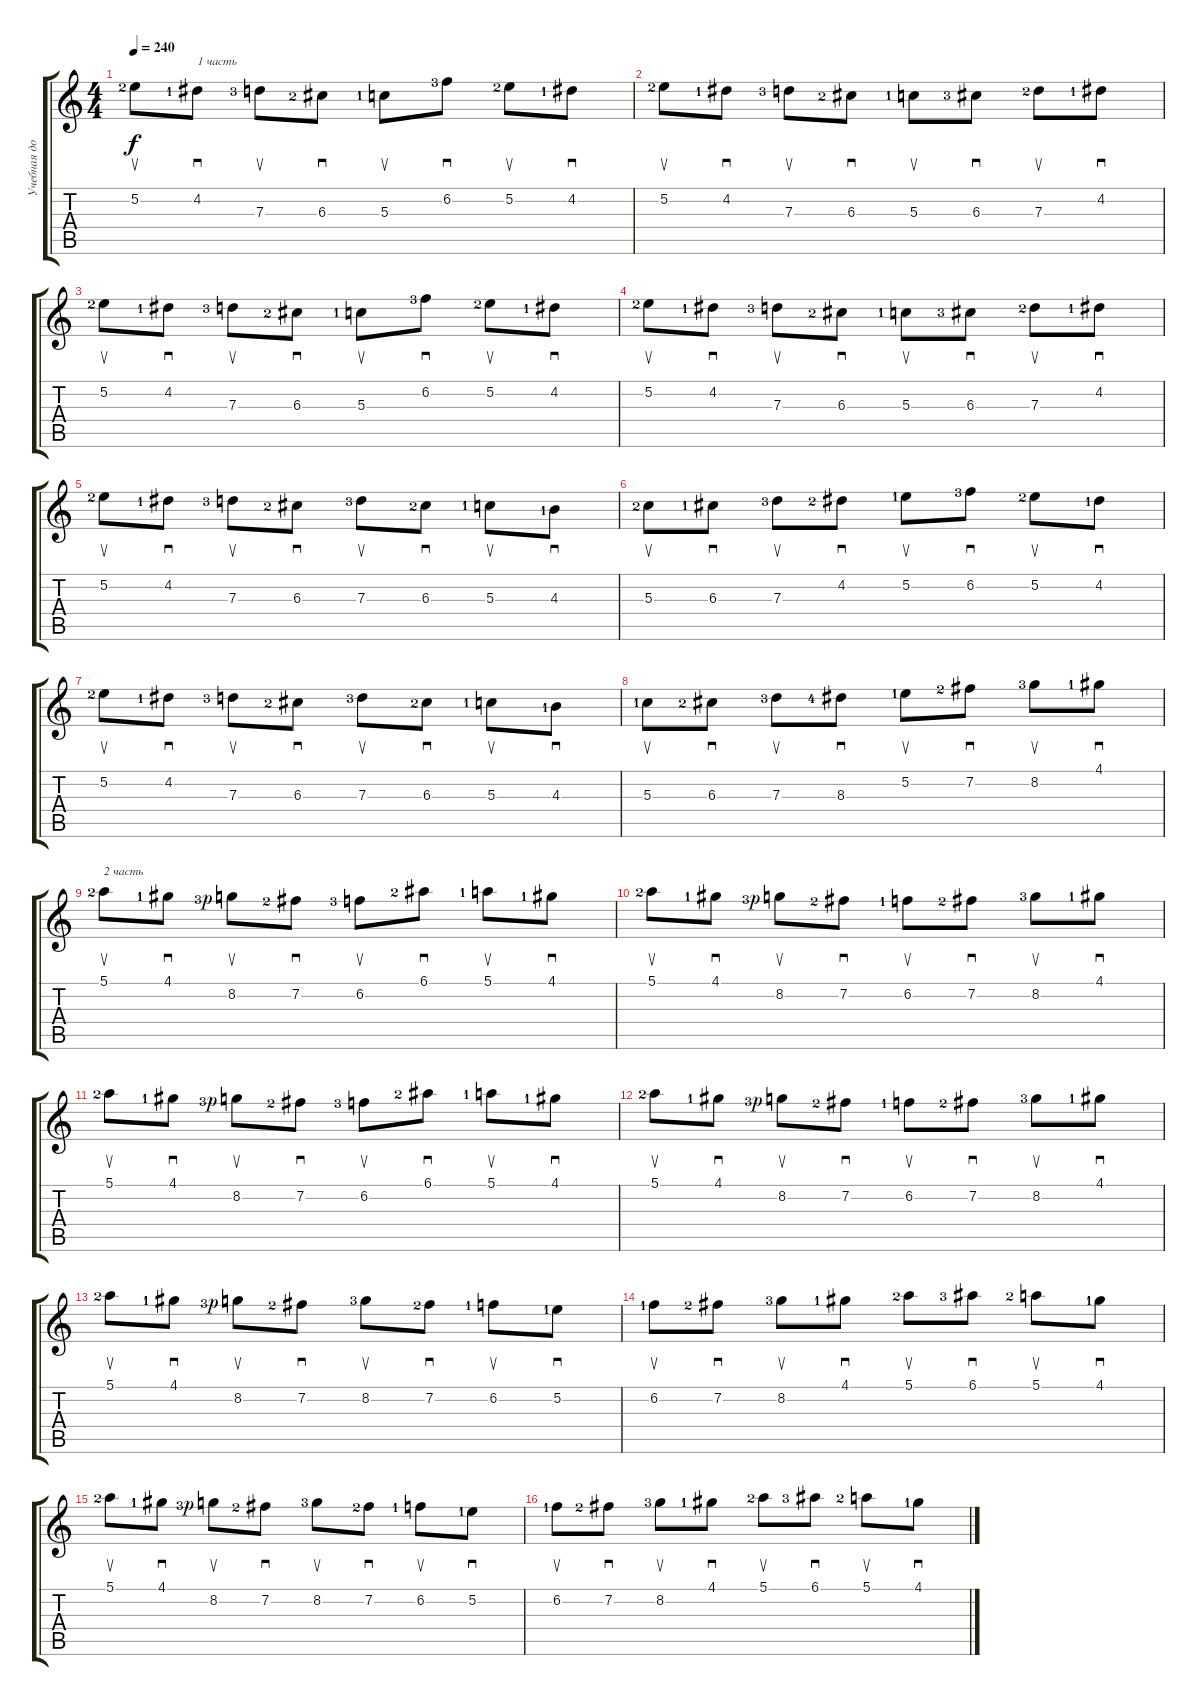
\track ("Учебная дорожка" "Учебная до") {instrument distortionguitar}
\staff {score tabs}
\tuning (E4 B3 G3 D3 A2 E2) {hide}
\ts (4 4)
\tempo 240
\clef g2
\ks c
5.2{lf 3}.8{su dy f instrument distortionguitar} 4.2{lf 2}.8{sd txt "1 часть"} 7.3{lf 4}.8{su} 6.3{lf 3}.8{sd} 5.3{lf 2}.8{su} 6.2{lf 4}.8{sd} 5.2{lf 3}.8{su} 4.2{lf 2}.8{sd} |
5.2{lf 3}.8{su} 4.2{lf 2}.8{sd} 7.3{lf 4}.8{su} 6.3{lf 3}.8{sd} 5.3{lf 2}.8{su} 6.3{lf 4}.8{sd} 7.3{lf 3}.8{su} 4.2{lf 2}.8{sd} |
5.2{lf 3}.8{su} 4.2{lf 2}.8{sd} 7.3{lf 4}.8{su} 6.3{lf 3}.8{sd} 5.3{lf 2}.8{su} 6.2{lf 4}.8{sd} 5.2{lf 3}.8{su} 4.2{lf 2}.8{sd} |
5.2{lf 3}.8{su} 4.2{lf 2}.8{sd} 7.3{lf 4}.8{su} 6.3{lf 3}.8{sd} 5.3{lf 2}.8{su} 6.3{lf 4}.8{sd} 7.3{lf 3}.8{su} 4.2{lf 2}.8{sd} |
5.2{lf 3}.8{su} 4.2{lf 2}.8{sd} 7.3{lf 4}.8{su} 6.3{lf 3}.8{sd} 7.3{lf 4}.8{su} 6.3{lf 3}.8{sd} 5.3{lf 2}.8{su} 4.3{lf 2}.8{sd} |
5.3{lf 3}.8{su} 6.3{lf 2}.8{sd} 7.3{lf 4}.8{su} 4.2{lf 3}.8{sd} 5.2{lf 2}.8{su} 6.2{lf 4}.8{sd} 5.2{lf 3}.8{su} 4.2{lf 2}.8{sd} |
5.2{lf 3}.8{su} 4.2{lf 2}.8{sd} 7.3{lf 4}.8{su} 6.3{lf 3}.8{sd} 7.3{lf 4}.8{su} 6.3{lf 3}.8{sd} 5.3{lf 2}.8{su} 4.3{lf 2}.8{sd} |
5.3{lf 2}.8{su} 6.3{lf 3}.8{sd} 7.3{lf 4}.8{su} 8.3{lf 5}.8{sd} 5.2{lf 2}.8{su} 7.2{lf 3}.8{sd} 8.2{lf 4}.8{su} 4.1{lf 2}.8{sd} |
5.1{lf 3}.8{su txt "2 часть"} 4.1{lf 2}.8{sd} 8.2{lf 4 rf 1}.8{su} 7.2{lf 3}.8{sd} 6.2{lf 4}.8{su} 6.1{lf 3}.8{sd} 5.1{lf 2}.8{su} 4.1{lf 2}.8{sd} |
5.1{lf 3}.8{su} 4.1{lf 2}.8{sd} 8.2{lf 4 rf 1}.8{su} 7.2{lf 3}.8{sd} 6.2{lf 2}.8{su} 7.2{lf 3}.8{sd} 8.2{lf 4}.8{su} 4.1{lf 2}.8{sd} |
5.1{lf 3}.8{su} 4.1{lf 2}.8{sd} 8.2{lf 4 rf 1}.8{su} 7.2{lf 3}.8{sd} 6.2{lf 4}.8{su} 6.1{lf 3}.8{sd} 5.1{lf 2}.8{su} 4.1{lf 2}.8{sd} |
5.1{lf 3}.8{su} 4.1{lf 2}.8{sd} 8.2{lf 4 rf 1}.8{su} 7.2{lf 3}.8{sd} 6.2{lf 2}.8{su} 7.2{lf 3}.8{sd} 8.2{lf 4}.8{su} 4.1{lf 2}.8{sd} |
5.1{lf 3}.8{su} 4.1{lf 2}.8{sd} 8.2{lf 4 rf 1}.8{su} 7.2{lf 3}.8{sd} 8.2{lf 4}.8{su} 7.2{lf 3}.8{sd} 6.2{lf 2}.8{su} 5.2{lf 2}.8{sd} |
6.2{lf 2}.8{su} 7.2{lf 3}.8{sd} 8.2{lf 4}.8{su} 4.1{lf 2}.8{sd} 5.1{lf 3}.8{su} 6.1{lf 4}.8{sd} 5.1{lf 3}.8{su} 4.1{lf 2}.8{sd} |
5.1{lf 3}.8{su} 4.1{lf 2}.8{sd} 8.2{lf 4 rf 1}.8{su} 7.2{lf 3}.8{sd} 8.2{lf 4}.8{su} 7.2{lf 3}.8{sd} 6.2{lf 2}.8{su} 5.2{lf 2}.8{sd} |
6.2{lf 2}.8{su} 7.2{lf 3}.8{sd} 8.2{lf 4}.8{su} 4.1{lf 2}.8{sd} 5.1{lf 3}.8{su} 6.1{lf 4}.8{sd} 5.1{lf 3}.8{su} 4.1{lf 2}.8{sd}
